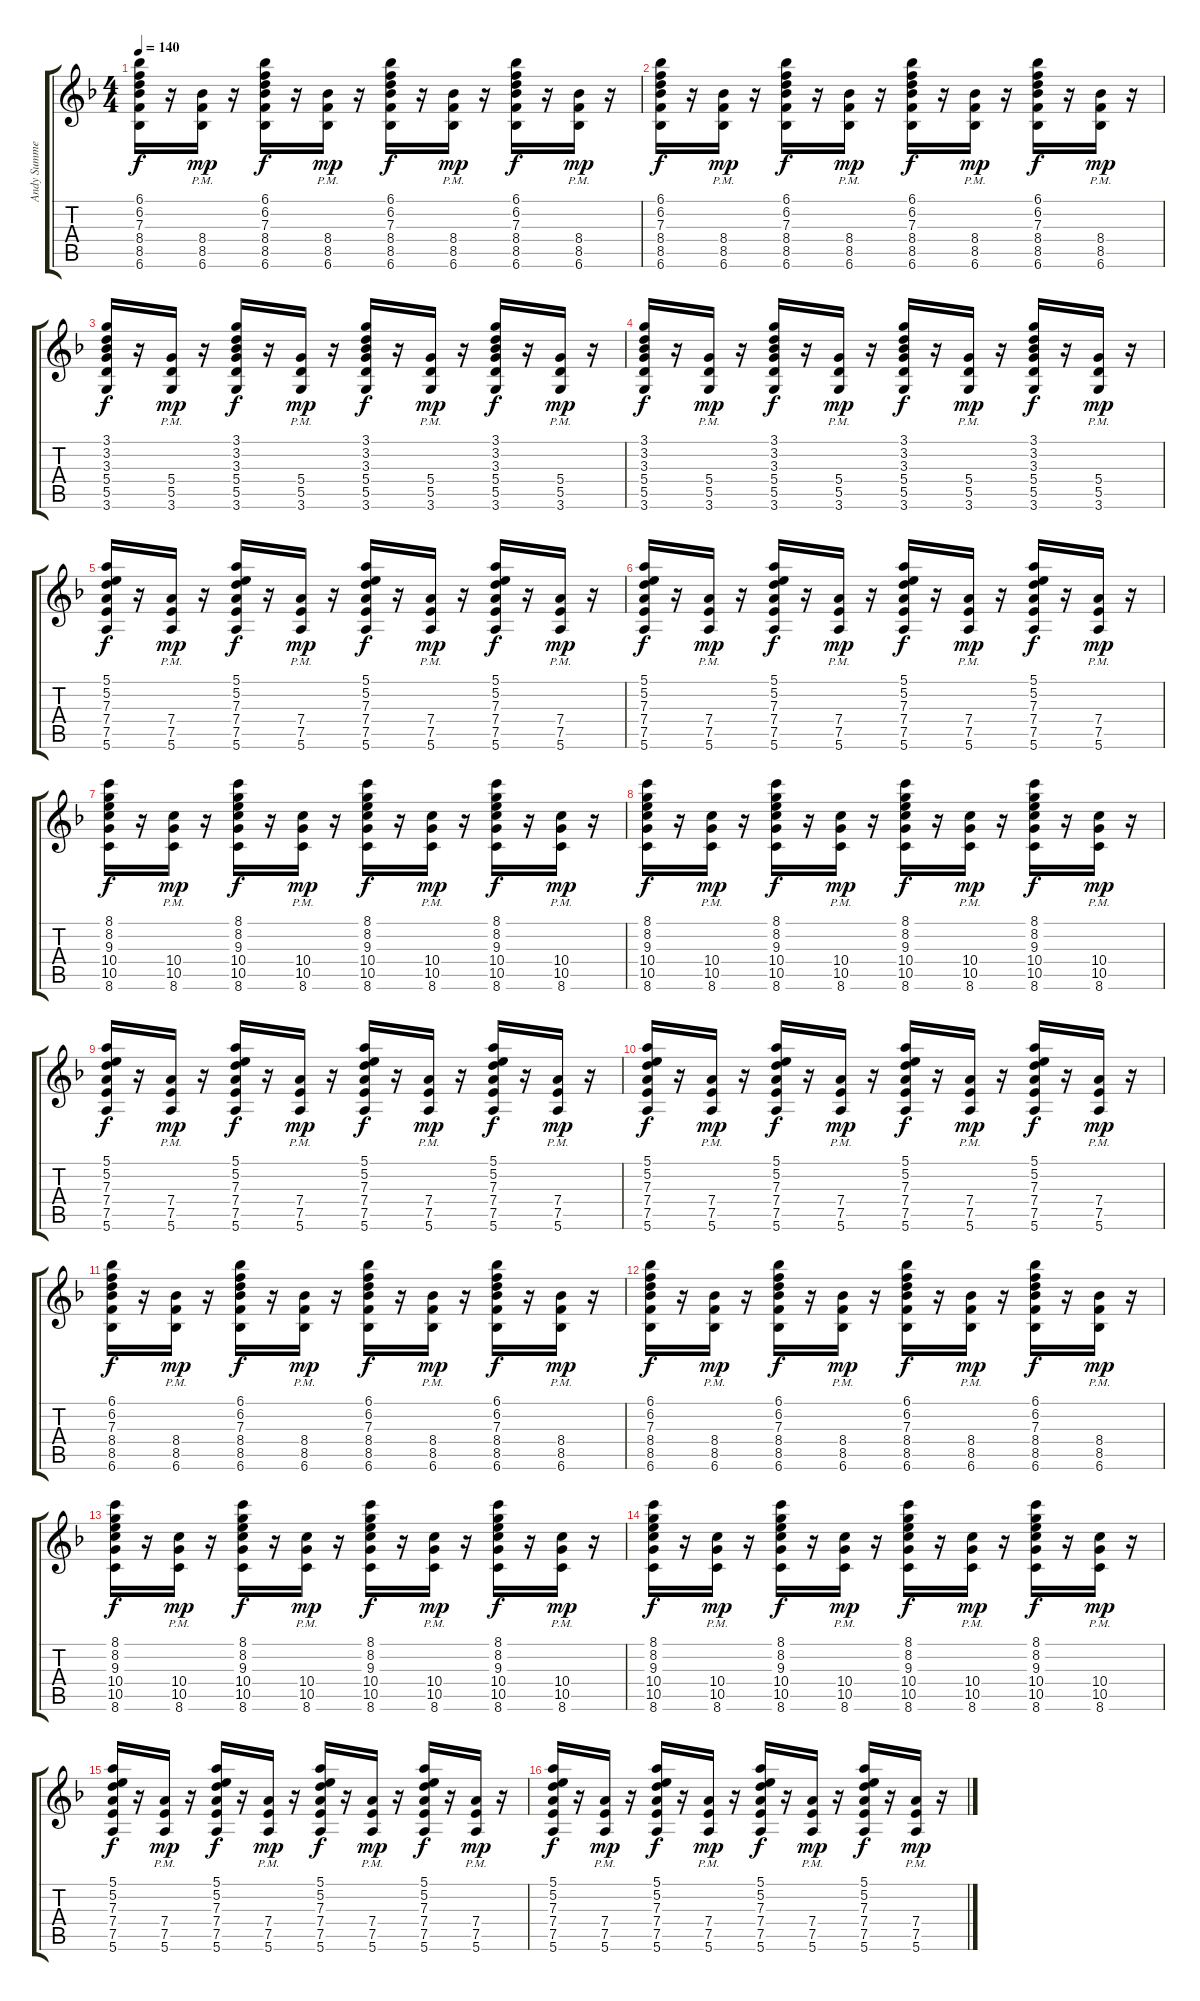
\track ("Andy Summers" "Andy Summe") {instrument electricguitarclean}
\staff {score tabs}
\tuning (E4 B3 G3 D3 A2 E2) {hide}
\ts (4 4)
\tempo 140
\clef g2
\ks f
(6.1 6.2 7.3 8.4 8.5 6.6).16{dy f} r.16 (8.4 8.5 6.6{pm}).16{dy mp} r.16 (6.1 6.2 7.3 8.4 8.5 6.6).16{dy f} r.16 (8.4 8.5 6.6{pm}).16{dy mp} r.16 (6.1 6.2 7.3 8.4 8.5 6.6).16{dy f} r.16 (8.4{pm} 8.5 6.6).16{dy mp} r.16 (6.1 6.2 7.3 8.4 8.5 6.6).16{dy f} r.16 (8.4{pm} 8.5 6.6).16{dy mp} r.16 |
(6.1 6.2 7.3 8.4 8.5 6.6).16{dy f} r.16 (8.4 8.5 6.6{pm}).16{dy mp} r.16 (6.1 6.2 7.3 8.4 8.5 6.6).16{dy f} r.16 (8.4 8.5 6.6{pm}).16{dy mp} r.16 (6.1 6.2 7.3 8.4 8.5 6.6).16{dy f} r.16 (8.4{pm} 8.5 6.6).16{dy mp} r.16 (6.1 6.2 7.3 8.4 8.5 6.6).16{dy f} r.16 (8.4{pm} 8.5 6.6).16{dy mp} r.16 |
(3.1 3.2 3.3 5.4 5.5 3.6).16{dy f} r.16 (5.4 5.5 3.6{pm}).16{dy mp} r.16 (3.1 3.2 3.3 5.4 5.5 3.6).16{dy f} r.16 (5.4 5.5 3.6{pm}).16{dy mp} r.16 (3.1 3.2 3.3 5.4 5.5 3.6).16{dy f} r.16 (5.4 5.5 3.6{pm}).16{dy mp} r.16 (3.1 3.2 3.3 5.4 5.5 3.6).16{dy f} r.16 (5.4 5.5 3.6{pm}).16{dy mp} r.16 |
(3.1 3.2 3.3 5.4 5.5 3.6).16{dy f} r.16 (5.4 5.5 3.6{pm}).16{dy mp} r.16 (3.1 3.2 3.3 5.4 5.5 3.6).16{dy f} r.16 (5.4 5.5 3.6{pm}).16{dy mp} r.16 (3.1 3.2 3.3 5.4 5.5 3.6).16{dy f} r.16 (5.4 5.5 3.6{pm}).16{dy mp} r.16 (3.1 3.2 3.3 5.4 5.5 3.6).16{dy f} r.16 (5.4 5.5 3.6{pm}).16{dy mp} r.16 |
(5.1 5.2 7.3 7.4 7.5 5.6).16{dy f} r.16 (7.4 7.5 5.6{pm}).16{dy mp} r.16 (5.1 5.2 7.3 7.4 7.5 5.6).16{dy f} r.16 (7.4 7.5 5.6{pm}).16{dy mp} r.16 (5.1 5.2 7.3 7.4 7.5 5.6).16{dy f} r.16 (7.4 7.5 5.6{pm}).16{dy mp} r.16 (5.1 5.2 7.3 7.4 7.5 5.6).16{dy f} r.16 (7.4 7.5 5.6{pm}).16{dy mp} r.16 |
(5.1 5.2 7.3 7.4 7.5 5.6).16{dy f} r.16 (7.4 7.5 5.6{pm}).16{dy mp} r.16 (5.1 5.2 7.3 7.4 7.5 5.6).16{dy f} r.16 (7.4 7.5 5.6{pm}).16{dy mp} r.16 (5.1 5.2 7.3 7.4 7.5 5.6).16{dy f} r.16 (7.4 7.5 5.6{pm}).16{dy mp} r.16 (5.1 5.2 7.3 7.4 7.5 5.6).16{dy f} r.16 (7.4 7.5 5.6{pm}).16{dy mp} r.16 |
(8.1 8.2 9.3 10.4 10.5 8.6).16{dy f} r.16 (10.4 10.5 8.6{pm}).16{dy mp} r.16 (8.1 8.2 9.3 10.4 10.5 8.6).16{dy f} r.16 (10.4 10.5 8.6{pm}).16{dy mp} r.16 (8.1 8.2 9.3 10.4 10.5 8.6).16{dy f} r.16 (10.4{pm} 10.5 8.6).16{dy mp} r.16 (8.1 8.2 9.3 10.4 10.5 8.6).16{dy f} r.16 (10.4{pm} 10.5 8.6).16{dy mp} r.16 |
(8.1 8.2 9.3 10.4 10.5 8.6).16{dy f} r.16 (10.4 10.5 8.6{pm}).16{dy mp} r.16 (8.1 8.2 9.3 10.4 10.5 8.6).16{dy f} r.16 (10.4 10.5 8.6{pm}).16{dy mp} r.16 (8.1 8.2 9.3 10.4 10.5 8.6).16{dy f} r.16 (10.4{pm} 10.5 8.6).16{dy mp} r.16 (8.1 8.2 9.3 10.4 10.5 8.6).16{dy f} r.16 (10.4{pm} 10.5 8.6).16{dy mp} r.16 |
(5.1 5.2 7.3 7.4 7.5 5.6).16{dy f} r.16 (7.4 7.5 5.6{pm}).16{dy mp} r.16 (5.1 5.2 7.3 7.4 7.5 5.6).16{dy f} r.16 (7.4 7.5 5.6{pm}).16{dy mp} r.16 (5.1 5.2 7.3 7.4 7.5 5.6).16{dy f} r.16 (7.4 7.5 5.6{pm}).16{dy mp} r.16 (5.1 5.2 7.3 7.4 7.5 5.6).16{dy f} r.16 (7.4 7.5 5.6{pm}).16{dy mp} r.16 |
(5.1 5.2 7.3 7.4 7.5 5.6).16{dy f} r.16 (7.4 7.5 5.6{pm}).16{dy mp} r.16 (5.1 5.2 7.3 7.4 7.5 5.6).16{dy f} r.16 (7.4 7.5 5.6{pm}).16{dy mp} r.16 (5.1 5.2 7.3 7.4 7.5 5.6).16{dy f} r.16 (7.4 7.5 5.6{pm}).16{dy mp} r.16 (5.1 5.2 7.3 7.4 7.5 5.6).16{dy f} r.16 (7.4 7.5 5.6{pm}).16{dy mp} r.16 |
(6.1 6.2 7.3 8.4 8.5 6.6).16{dy f} r.16 (8.4 8.5 6.6{pm}).16{dy mp} r.16 (6.1 6.2 7.3 8.4 8.5 6.6).16{dy f} r.16 (8.4 8.5 6.6{pm}).16{dy mp} r.16 (6.1 6.2 7.3 8.4 8.5 6.6).16{dy f} r.16 (8.4{pm} 8.5 6.6).16{dy mp} r.16 (6.1 6.2 7.3 8.4 8.5 6.6).16{dy f} r.16 (8.4{pm} 8.5 6.6).16{dy mp} r.16 |
(6.1 6.2 7.3 8.4 8.5 6.6).16{dy f} r.16 (8.4 8.5 6.6{pm}).16{dy mp} r.16 (6.1 6.2 7.3 8.4 8.5 6.6).16{dy f} r.16 (8.4 8.5 6.6{pm}).16{dy mp} r.16 (6.1 6.2 7.3 8.4 8.5 6.6).16{dy f} r.16 (8.4{pm} 8.5 6.6).16{dy mp} r.16 (6.1 6.2 7.3 8.4 8.5 6.6).16{dy f} r.16 (8.4{pm} 8.5 6.6).16{dy mp} r.16 |
(8.1 8.2 9.3 10.4 10.5 8.6).16{dy f} r.16 (10.4 10.5 8.6{pm}).16{dy mp} r.16 (8.1 8.2 9.3 10.4 10.5 8.6).16{dy f} r.16 (10.4 10.5 8.6{pm}).16{dy mp} r.16 (8.1 8.2 9.3 10.4 10.5 8.6).16{dy f} r.16 (10.4{pm} 10.5 8.6).16{dy mp} r.16 (8.1 8.2 9.3 10.4 10.5 8.6).16{dy f} r.16 (10.4{pm} 10.5 8.6).16{dy mp} r.16 |
(8.1 8.2 9.3 10.4 10.5 8.6).16{dy f} r.16 (10.4 10.5 8.6{pm}).16{dy mp} r.16 (8.1 8.2 9.3 10.4 10.5 8.6).16{dy f} r.16 (10.4 10.5 8.6{pm}).16{dy mp} r.16 (8.1 8.2 9.3 10.4 10.5 8.6).16{dy f} r.16 (10.4{pm} 10.5 8.6).16{dy mp} r.16 (8.1 8.2 9.3 10.4 10.5 8.6).16{dy f} r.16 (10.4{pm} 10.5 8.6).16{dy mp} r.16 |
(5.1 5.2 7.3 7.4 7.5 5.6).16{dy f} r.16 (7.4 7.5 5.6{pm}).16{dy mp} r.16 (5.1 5.2 7.3 7.4 7.5 5.6).16{dy f} r.16 (7.4 7.5 5.6{pm}).16{dy mp} r.16 (5.1 5.2 7.3 7.4 7.5 5.6).16{dy f} r.16 (7.4 7.5 5.6{pm}).16{dy mp} r.16 (5.1 5.2 7.3 7.4 7.5 5.6).16{dy f} r.16 (7.4 7.5 5.6{pm}).16{dy mp} r.16 |
(5.1 5.2 7.3 7.4 7.5 5.6).16{dy f} r.16 (7.4 7.5 5.6{pm}).16{dy mp} r.16 (5.1 5.2 7.3 7.4 7.5 5.6).16{dy f} r.16 (7.4 7.5 5.6{pm}).16{dy mp} r.16 (5.1 5.2 7.3 7.4 7.5 5.6).16{dy f} r.16 (7.4 7.5 5.6{pm}).16{dy mp} r.16 (5.1 5.2 7.3 7.4 7.5 5.6).16{dy f} r.16 (7.4 7.5 5.6{pm}).16{dy mp} r.16
